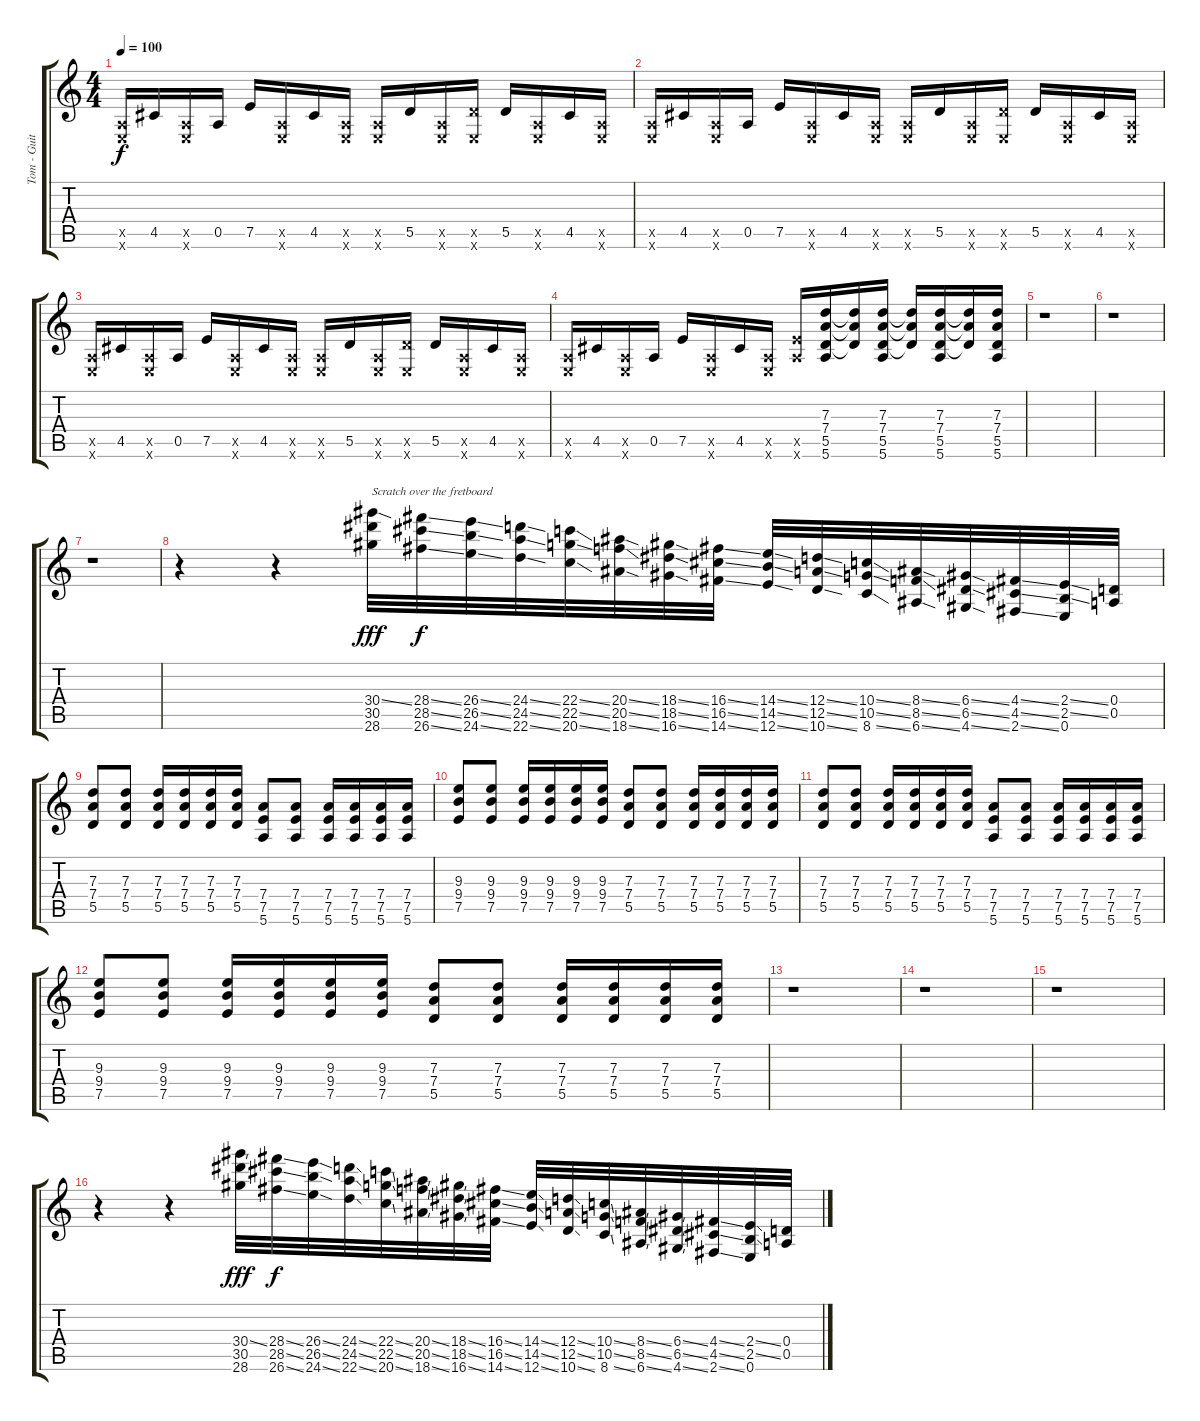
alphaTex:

\track ("Tom - Guitar {Tabbed by Peter B.}" "Tom - Guit") {instrument distortionguitar}
\staff {score tabs}
\tuning (E4 B3 G3 D3 A2 E2) {hide}
\ts (4 4)
\tempo 100
\clef g2
\ks c
(0.5{x} 0.6{x}).16{dy f instrument overdrivenguitar} 4.5.16 (0.5{x} 0.6{x}).16 0.5.16 7.5.16 (0.5{x} 0.6{x}).16 4.5.16 (0.5{x} 0.6{x}).16 (0.5{x} 0.6{x}).16 5.5.16 (0.5{x} 0.6{x}).16 (5.5{x} 0.6{x}).16 5.5.16 (0.5{x} 0.6{x}).16 4.5.16 (0.5{x} 0.6{x}).16 |
(0.5{x} 0.6{x}).16{instrument overdrivenguitar} 4.5.16 (0.5{x} 0.6{x}).16 0.5.16 7.5.16 (0.5{x} 0.6{x}).16 4.5.16 (0.5{x} 0.6{x}).16 (0.5{x} 0.6{x}).16 5.5.16 (0.5{x} 0.6{x}).16 (5.5{x} 0.6{x}).16 5.5.16 (0.5{x} 0.6{x}).16 4.5.16 (0.5{x} 0.6{x}).16 |
(0.5{x} 0.6{x}).16{instrument overdrivenguitar} 4.5.16 (0.5{x} 0.6{x}).16 0.5.16 7.5.16 (0.5{x} 0.6{x}).16 4.5.16 (0.5{x} 0.6{x}).16 (0.5{x} 0.6{x}).16 5.5.16 (0.5{x} 0.6{x}).16 (5.5{x} 0.6{x}).16 5.5.16 (0.5{x} 0.6{x}).16 4.5.16 (0.5{x} 0.6{x}).16 |
(0.5{x} 0.6{x}).16{instrument overdrivenguitar} 4.5.16 (0.5{x} 0.6{x}).16 0.5.16 7.5.16 (0.5{x} 0.6{x}).16 4.5.16 (0.5{x} 0.6{x}).16 (7.5{x} 5.6{x}).16 (7.3 7.4 5.5 5.6).16 (7.3{t} 7.4{t} 5.5{t}).16 (7.3 7.4 5.5 5.6).16 (7.3{t} 7.4{t} 5.5{t}).16 (7.3 7.4 5.5 5.6).16 (7.3{t} 7.4{t} 5.5{t}).16 (7.3 7.4 5.5 5.6).16 |
r.1 |
r.1 |
r.1 |
r.4 r.4 (30.4{ss} 30.5 28.6).32{txt "Scratch over the fretboard" dy fff} (28.4{ss} 28.5{ss} 26.6{ss}).32{dy f} (26.4{ss} 26.5{ss} 24.6{ss}).32 (24.4{ss} 24.5{ss} 22.6{ss}).32 (22.4{ss} 22.5{ss} 20.6{ss}).32 (20.4{ss} 20.5{ss} 18.6{ss}).32 (18.4{ss} 18.5{ss} 16.6{ss}).32 (16.4{ss} 16.5{ss} 14.6{ss}).32 (14.4{ss} 14.5{ss} 12.6{ss}).32 (12.4{ss} 12.5{ss} 10.6{ss}).32 (10.4{ss} 10.5{ss} 8.6{ss}).32 (8.4{ss} 8.5{ss} 6.6{ss}).32 (6.4{ss} 6.5{ss} 4.6{ss}).32 (4.4{ss} 4.5{ss} 2.6{ss}).32 (2.4{ss} 2.5{ss} 0.6).32 (0.4 0.5).32 |
(7.3 7.4 5.5).8 (7.3 7.4 5.5).8 (7.3 7.4 5.5).16 (7.3 7.4 5.5).16 (7.3 7.4 5.5).16 (7.3 7.4 5.5).16 (7.4 7.5 5.6).8 (7.4 7.5 5.6).8 (7.4 7.5 5.6).16 (7.4 7.5 5.6).16 (7.4 7.5 5.6).16 (7.4 7.5 5.6).16 |
(9.3 9.4 7.5).8 (9.3 9.4 7.5).8 (9.3 9.4 7.5).16 (9.3 9.4 7.5).16 (9.3 9.4 7.5).16 (9.3 9.4 7.5).16 (7.3 7.4 5.5).8 (7.3 7.4 5.5).8 (7.3 7.4 5.5).16 (7.3 7.4 5.5).16 (7.3 7.4 5.5).16 (7.3 7.4 5.5).16 |
(7.3 7.4 5.5).8 (7.3 7.4 5.5).8 (7.3 7.4 5.5).16 (7.3 7.4 5.5).16 (7.3 7.4 5.5).16 (7.3 7.4 5.5).16 (7.4 7.5 5.6).8 (7.4 7.5 5.6).8 (7.4 7.5 5.6).16 (7.4 7.5 5.6).16 (7.4 7.5 5.6).16 (7.4 7.5 5.6).16 |
(9.3 9.4 7.5).8 (9.3 9.4 7.5).8 (9.3 9.4 7.5).16 (9.3 9.4 7.5).16 (9.3 9.4 7.5).16 (9.3 9.4 7.5).16 (7.3 7.4 5.5).8 (7.3 7.4 5.5).8 (7.3 7.4 5.5).16 (7.3 7.4 5.5).16 (7.3 7.4 5.5).16 (7.3 7.4 5.5).16 |
r.1 |
r.1 |
r.1 |
r.4 r.4 (30.4{ss} 30.5 28.6).32{dy fff} (28.4{ss} 28.5{ss} 26.6{ss}).32{dy f} (26.4{ss} 26.5{ss} 24.6{ss}).32 (24.4{ss} 24.5{ss} 22.6{ss}).32 (22.4{ss} 22.5{ss} 20.6{ss}).32 (20.4{ss} 20.5{ss} 18.6{ss}).32 (18.4{ss} 18.5{ss} 16.6{ss}).32 (16.4{ss} 16.5{ss} 14.6{ss}).32 (14.4{ss} 14.5{ss} 12.6{ss}).32 (12.4{ss} 12.5{ss} 10.6{ss}).32 (10.4{ss} 10.5{ss} 8.6{ss}).32 (8.4{ss} 8.5{ss} 6.6{ss}).32 (6.4{ss} 6.5{ss} 4.6{ss}).32 (4.4{ss} 4.5{ss} 2.6{ss}).32 (2.4{ss} 2.5{ss} 0.6).32 (0.4 0.5).32
